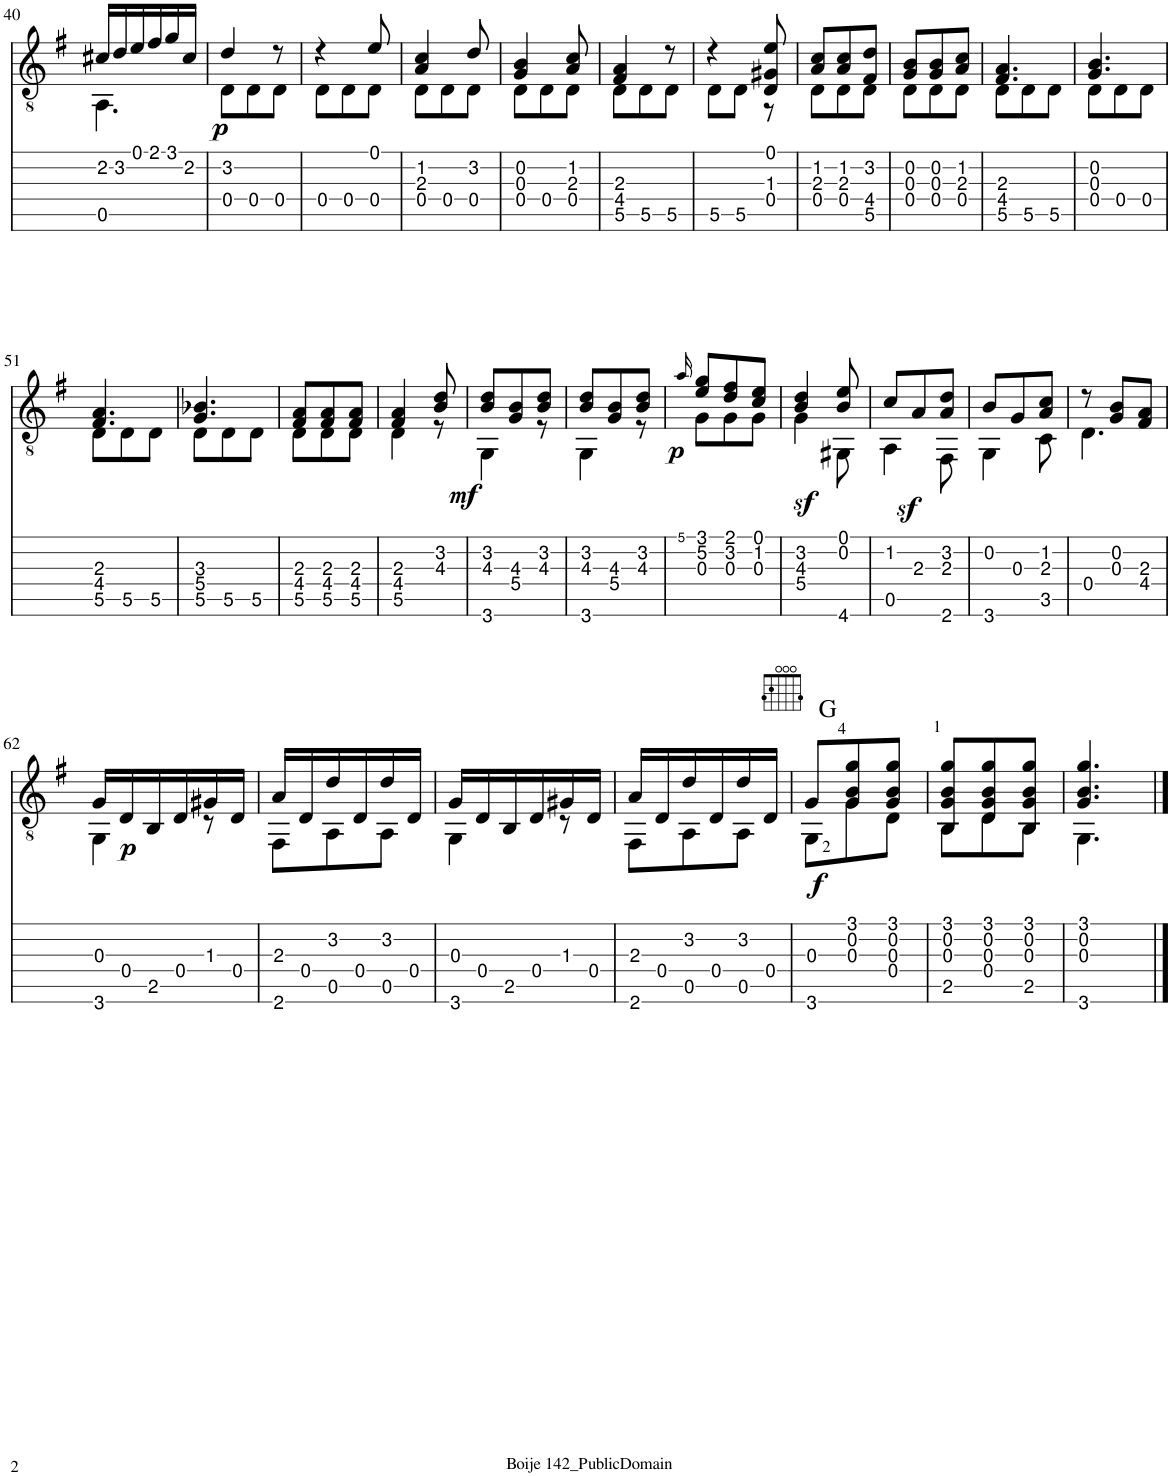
**kern	**kern	**dynam	**harte
*part1	*part1	*part1	*part1
*staff2	*staff1	*staff1/2	*
*I"Guitar	*	*	*
*I'Guit.	*	*	*
!!LO:PB:g=z
*	*clefGv2	*	*
*k[f#]	*k[f#]	*	*
*M3/8	*M3/8	*	*
=40	=40	=40	=40
*^	*^	*	*
16c#LL	4.AA	16c#X/LL	4.AA\	.	.
16d	.	16d/	.	.	.
16e	.	16e/	.	.	.
16f#	.	16f#/	.	.	.
16g	.	16g/	.	.	.
!	!	!	!	!LO:DY:b	!
16c#JJ	.	16c#/JJ	.	p	.
=41	=41	=41	=41	=41	=41
4d	8DL	4d/	8D\L	.	.
.	8D	.	8D\	.	.
8r	8DJ	8r	8D\J	.	.
=42	=42	=42	=42	=42	=42
4r	8DL	4r	8D\L	.	.
.	8D	.	8D\	.	.
8e	8DJ	8e/	8D\J	.	.
=43	=43	=43	=43	=43	=43
4A 4c	8DL	4A/ 4c/	8D\L	.	.
.	8D	.	8D\	.	.
8d	8DJ	8d/	8D\J	.	.
=44	=44	=44	=44	=44	=44
4G 4B	8DL	4G/ 4B/	8D\L	.	.
.	8D	.	8D\	.	.
8A 8c	8DJ	8A/ 8c/	8D\J	.	.
=45	=45	=45	=45	=45	=45
4F# 4A	8DL	4F#/ 4A/	8D\L	.	.
.	8D	.	8D\	.	.
8r	8DJ	8r	8D\J	.	.
=46	=46	=46	=46	=46	=46
4r	8DL	4r	8D\L	.	.
.	8DJ	.	8D\J	.	.
8D 8G# 8e	8r	8D/ 8G#X/ 8e/	8r	.	.
=47	=47	=47	=47	=47	=47
8A\ 8c\L	8DL	8A/ 8c/L	8D\L	.	.
8A\ 8c\	8D	8A/ 8c/	8D\	.	.
8F#\ 8d\J	8DJ	8F#/ 8d/J	8D\J	.	.
=48	=48	=48	=48	=48	=48
8G\ 8B\L	8DL	8G/ 8B/L	8D\L	.	.
8G\ 8B\	8D	8G/ 8B/	8D\	.	.
8A\ 8c\J	8DJ	8A/ 8c/J	8D\J	.	.
=49	=49	=49	=49	=49	=49
4.F# 4.A	8DL	4.F#/ 4.A/	8D\L	.	.
.	8D	.	8D\	.	.
.	8DJ	.	8D\J	.	.
=50	=50	=50	=50	=50	=50
4.G 4.B	8DL	4.G/ 4.B/	8D\L	.	.
.	8D	.	8D\	.	.
.	8DJ	.	8D\J	.	.
!!LO:LB:g=z	!!
=51	=51	=51	=51	=51	=51
4.F# 4.A	8DL	4.F#/ 4.A/	8D\L	.	.
.	8D	.	8D\	.	.
.	8DJ	.	8D\J	.	.
=52	=52	=52	=52	=52	=52
4.G 4.B-	8DL	4.G/ 4.B-X/	8D\L	.	.
.	8D	.	8D\	.	.
.	8DJ	.	8D\J	.	.
=53	=53	=53	=53	=53	=53
8F#\ 8A\L	8DL	8F#/ 8A/L	8D\L	.	.
8F#\ 8A\	8D	8F#/ 8A/	8D\	.	.
8F#\ 8A\J	8DJ	8F#/ 8A/J	8D\J	.	.
=54	=54	=54	=54	=54	=54
4F# 4A	4D	4F#/ 4A/	4D\	.	.
!	!	!	!	!LO:DY:a=2	!
8B 8d	8r	8B/ 8d/	8r	mf	.
=55	=55	=55	=55	=55	=55
8B\ 8d\L	4GG	8B/ 8d/L	4GG\	.	.
8G\ 8B\	.	8G/ 8B/	.	.	.
8B\ 8d\J	8r	8B/ 8d/J	8r	.	.
=56	=56	=56	=56	=56	=56
8B\ 8d\L	4GG	8B/ 8d/L	4GG\	.	.
8G\ 8B\	.	8G/ 8B/	.	.	.
8B\ 8d\J	8r	8B/ 8d/J	8r	.	.
=57	=57	=57	=57	=57	=57
qa	.	16qa/	.	.	.
!	!	!	!	!LO:DY:b	!
8e\ 8g\L	8GL	8e/ 8g/L	8G\L	p	.
8d\ 8f#\	8G	8d/ 8f#/	8G\	.	.
8c\ 8e\J	8GJ	8c/ 8e/J	8G\J	.	.
=58	=58	=58	=58	=58	=58
!	!	!	!	!LO:DY:a=2	!
4B 4d	4G	4B/ 4d/	4G\	sf	.
8B 8e	8GG#	8B/ 8e/	8GG#X\	.	.
=59	=59	=59	=59	=59	=59
8cL	4AA	8c/L	4AA\	.	.
!	!	!	!	!LO:DY:a=2	!
8A	.	8A/	.	sf	.
8A\ 8d\J	8FF#	8A/ 8d/J	8FF#\	.	.
=60	=60	=60	=60	=60	=60
8BL	4GG	8B/L	4GG\	.	.
8G	.	8G/	.	.	.
8A\ 8c\J	8C	8A/ 8c/J	8C\	.	.
=61	=61	=61	=61	=61	=61
8r	4.D	8r	4.D\	.	.
8G\ 8B\L	.	8G/ 8B/L	.	.	.
8F#\ 8A\J	.	8F#/ 8A/J	.	.	.
!!LO:LB:g=z	!!
=62	=62	=62	=62	=62	=62
16GLL	4GG	16G/LL	4GG\	.	.
!	!	!	!	!LO:DY:b	!
16D	.	16D/	.	p	.
16BB	.	16BB/	.	.	.
16D	.	16D/	.	.	.
16G#	8r	16G#X/	8r	.	.
16DJJ	.	16D/JJ	.	.	.
=63	=63	=63	=63	=63	=63
16ALL	8FF#L	16A/LL	8FF#\L	.	.
16D	.	16D/	.	.	.
16d	8AA	16d/	8AA\	.	.
16D	.	16D/	.	.	.
16d	8AAJ	16d/	8AA\J	.	.
16DJJ	.	16D/JJ	.	.	.
=64	=64	=64	=64	=64	=64
16GLL	4GG	16G/LL	4GG\	.	.
16D	.	16D/	.	.	.
16BB	.	16BB/	.	.	.
16D	.	16D/	.	.	.
16G#	8r	16G#X/	8r	.	.
16DJJ	.	16D/JJ	.	.	.
=65	=65	=65	=65	=65	=65
16ALL	8FF#L	16A/LL	8FF#\L	.	.
16D	.	16D/	.	.	.
16d	8AA	16d/	8AA\	.	.
16D	.	16D/	.	.	.
16d	8AAJ	16d/	8AA\J	.	.
!	!	!	!	!LO:DY:a=2	!
16DJJ	.	16D/JJ	.	f	.
=66	=66	=66	=66	=66	=66
8GL	8GGL	8G/L	8GG\L	.	G:maj
8G\ 8B\ 8g\	8G	8G/ 8B/ 8g/	8G\	.	.
8G\ 8B\ 8g\J	8DJ	8G/ 8B/ 8g/J	8D\J	.	.
=67	=67	=67	=67	=67	=67
8BB\ 8G\ 8B\ 8g\L	8BBL	8BB/ 8G/ 8B/ 8g/L	8BB\L	.	.
8D\ 8G\ 8B\ 8g\	8D	8D/ 8G/ 8B/ 8g/	8D\	.	.
8BB\ 8G\ 8B\ 8g\J	8BBJ	8BB/ 8G/ 8B/ 8g/J	8BB\J	.	.
=68	=68	=68	=68	=68	=68
4.G 4.B 4.g	4.GG	4.G/ 4.B/ 4.g/	4.GG\	.	.
*v	*v	*	*	*	*
*	*v	*v	*	*
==	==	==	==
*-	*-	*-	*-
